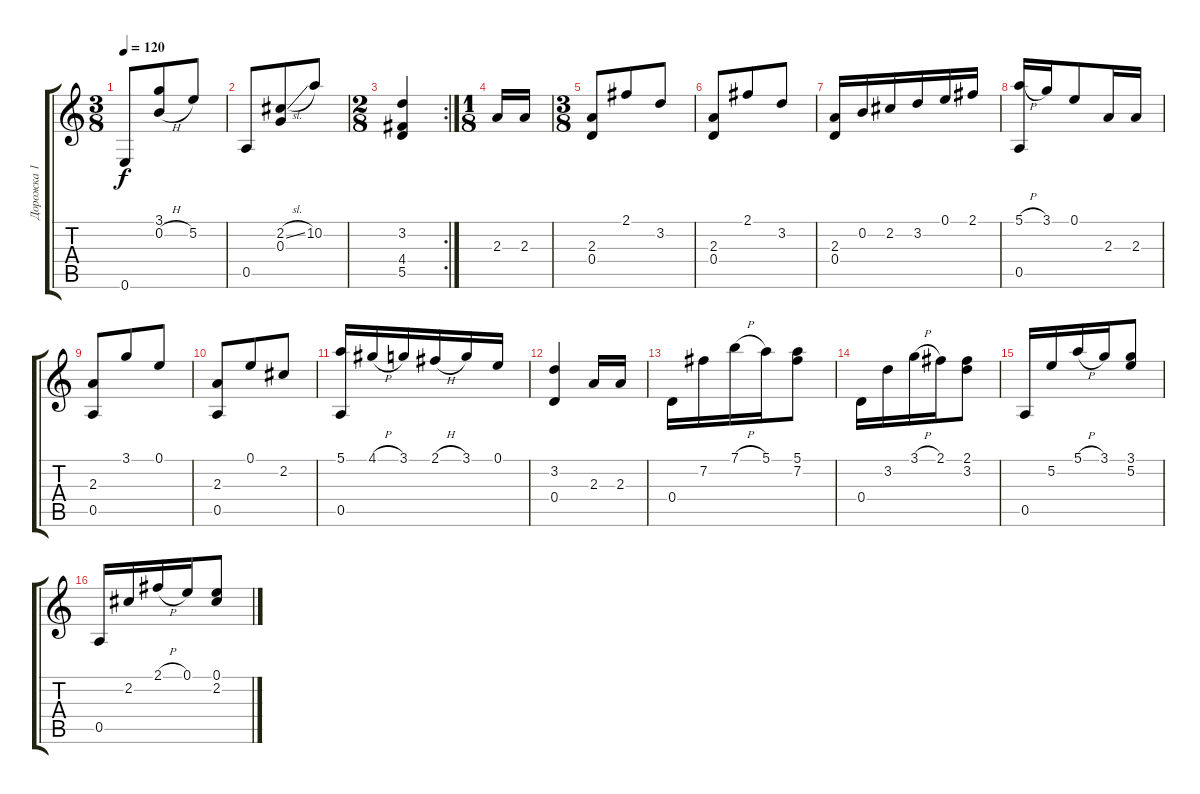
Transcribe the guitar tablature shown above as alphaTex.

\track ("Дорожка 1" "Дорожка 1") {instrument acousticguitarnylon}
\staff {score tabs}
\tuning (E4 B3 G3 D3 A2 E2) {hide}
\ts (3 8)
\tempo 120
\clef g2
\ks c
0.6.8{dy f} (3.1 0.2{h}).8 5.2.8 |
0.5.8 (2.2{sl} 0.3).8 10.2.8 |
\rc 2
\ts (2 8)
(3.2 4.4 5.5).4 |
\ts (1 8)
2.3.16 2.3.16 |
\ts (3 8)
(2.3 0.4).8 2.1.8 3.2.8 |
(2.3 0.4).8 2.1.8 3.2.8 |
(2.3 0.4).16 0.2.16 2.2.16 3.2.16 0.1.16 2.1.16 |
(5.1{h} 0.5).16 3.1.16 0.1.8 2.3.16 2.3.16 |
(2.3 0.5).8 3.1.8 0.1.8 |
(2.3 0.5).8 0.1.8 2.2.8 |
(5.1 0.5).16 4.1{h}.16 3.1.16 2.1{h}.16 3.1.16 0.1.16 |
(3.2 0.4).4 2.3.16 2.3.16 |
0.4.16 7.2.16 7.1{h}.16 5.1.16 (5.1 7.2).8 |
0.4.16 3.2.16 3.1{h}.16 2.1.16 (2.1 3.2).8 |
0.5.16 5.2.16 5.1{h}.16 3.1.16 (3.1 5.2).8 |
0.5.16 2.2.16 2.1{h}.16 0.1.16 (0.1 2.2).8
